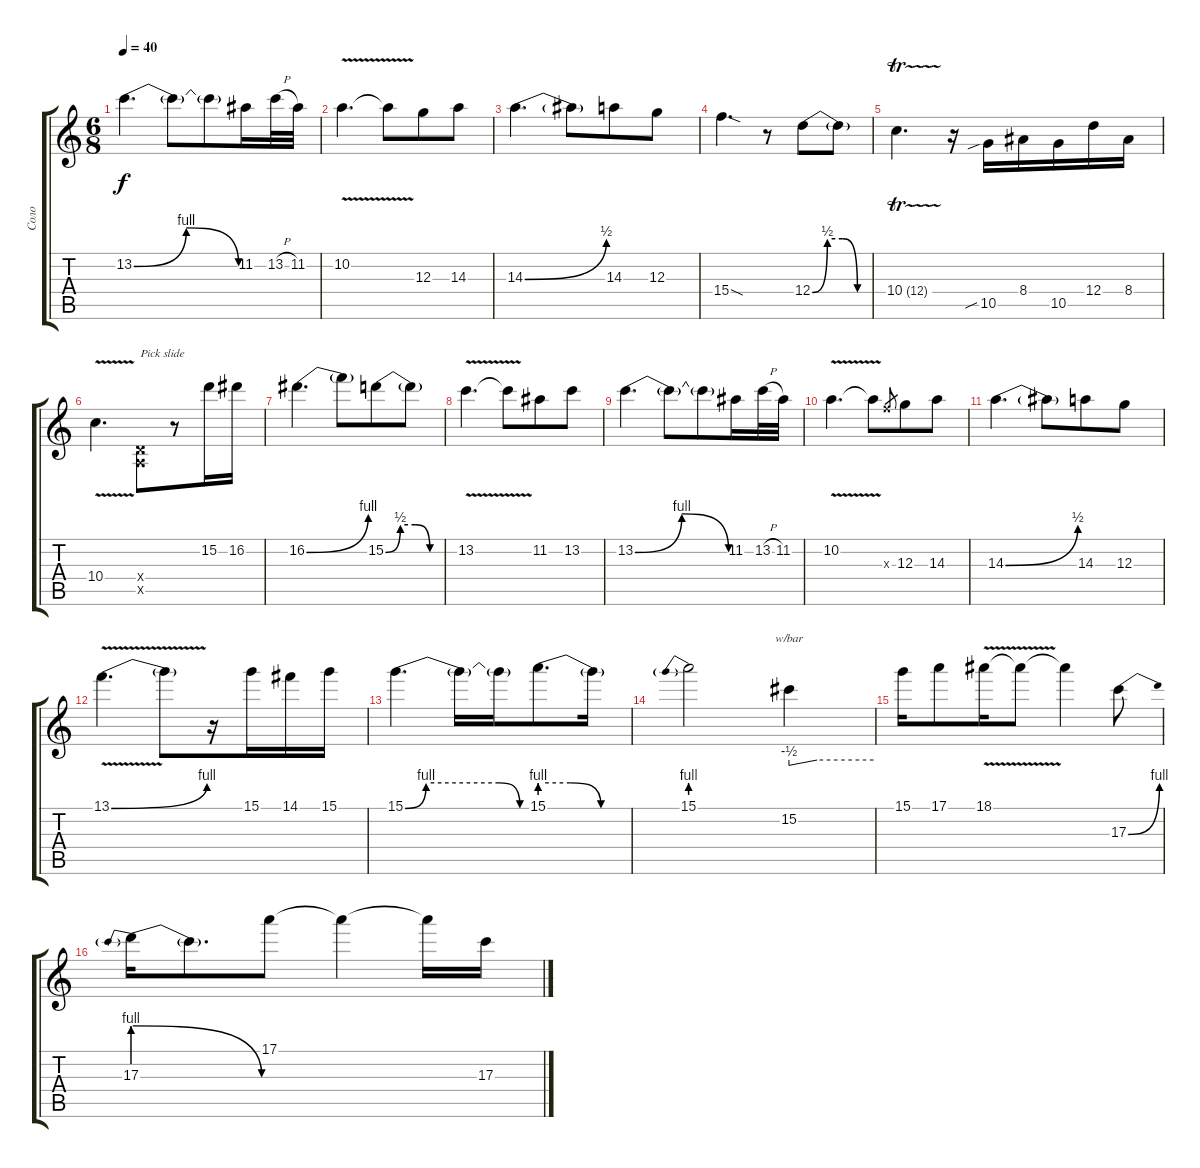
\track ("Соло" "Соло") {instrument overdrivenguitar}
\staff {score tabs}
\tuning (E4 B3 G3 D3 A2 E2) {hide}
\ts (6 8)
\tempo 40
\clef g2
\ks c
13.2{be (bendrelease 0 0 10 4 50 4 60 0)}.4{d dy f} 13.2{t}.8 13.2{t}.8 11.2.16 13.2{h}.32 11.2.32 |
10.2{v}.4{d} 10.2{t}.8 12.3.8 14.3.8 |
14.3{be (bend 0 0 60 2)}.4{d} 14.3{t}.8 14.3.8 12.3.8 |
15.4{sod}.4{d} r.8 12.4{be (custom 0 0 15 2 30 2 45 0 60 0)}.8 12.4{t}.8 |
10.4{tr (12 32)}.4{d} r.16 10.5{sib}.16 8.4.16 10.5.16 12.4.16 8.4.16 |
10.4{v}.4{d} (0.4{x} 0.5{x}).8{txt "Pick slide"} r.8 15.2.16 16.2.16 |
16.2{be (bend 0 0 60 4)}.4{d} 16.2{t}.8 15.2{be (custom 0 0 15 2 30 2 45 0 60 0)}.8 15.2{t}.8 |
13.2{v}.4{d} 13.2{t}.8 11.2.8 13.2.8 |
13.2{be (bendrelease 0 0 10 4 50 4 60 0)}.4{d} 13.2{t}.8 13.2{t}.8 11.2.16 13.2{h}.32 11.2.32 |
10.2{v}.4{d} 10.2{t}.8 10.3{x}.8{gr} 12.3.8 14.3.8 |
14.3{be (bend 0 0 60 2)}.4{d} 14.3{t}.8 14.3.8 12.3.8 |
13.1{be (bend 0 0 60 4) v}.4{d} 13.1{t}.8 r.16 15.1.16 14.1.16 15.1.16 |
15.1{be (custom 0 0 10 4 45 4 55 0 60 0)}.4{d} 15.1{t}.16 15.1{t}.16 15.1{be (custom 0 4 20 4 40 0 60 0)}.8{d} 15.1{t}.16 |
15.1{be (prebend 0 4 60 4)}.2 15.2.4{tbe (custom default 0 -2 20 0 60 0)} |
15.1.16 17.1.8 18.1{v}.16 18.1{t}.8 18.1{t}.4 17.3{be (bend 0 0 60 4)}.8 |
17.3{be (prebendrelease 0 4 60 0)}.16 17.3{t}.8{d} 17.1.8 17.1{t}.4 17.1{t}.16 17.3.16
